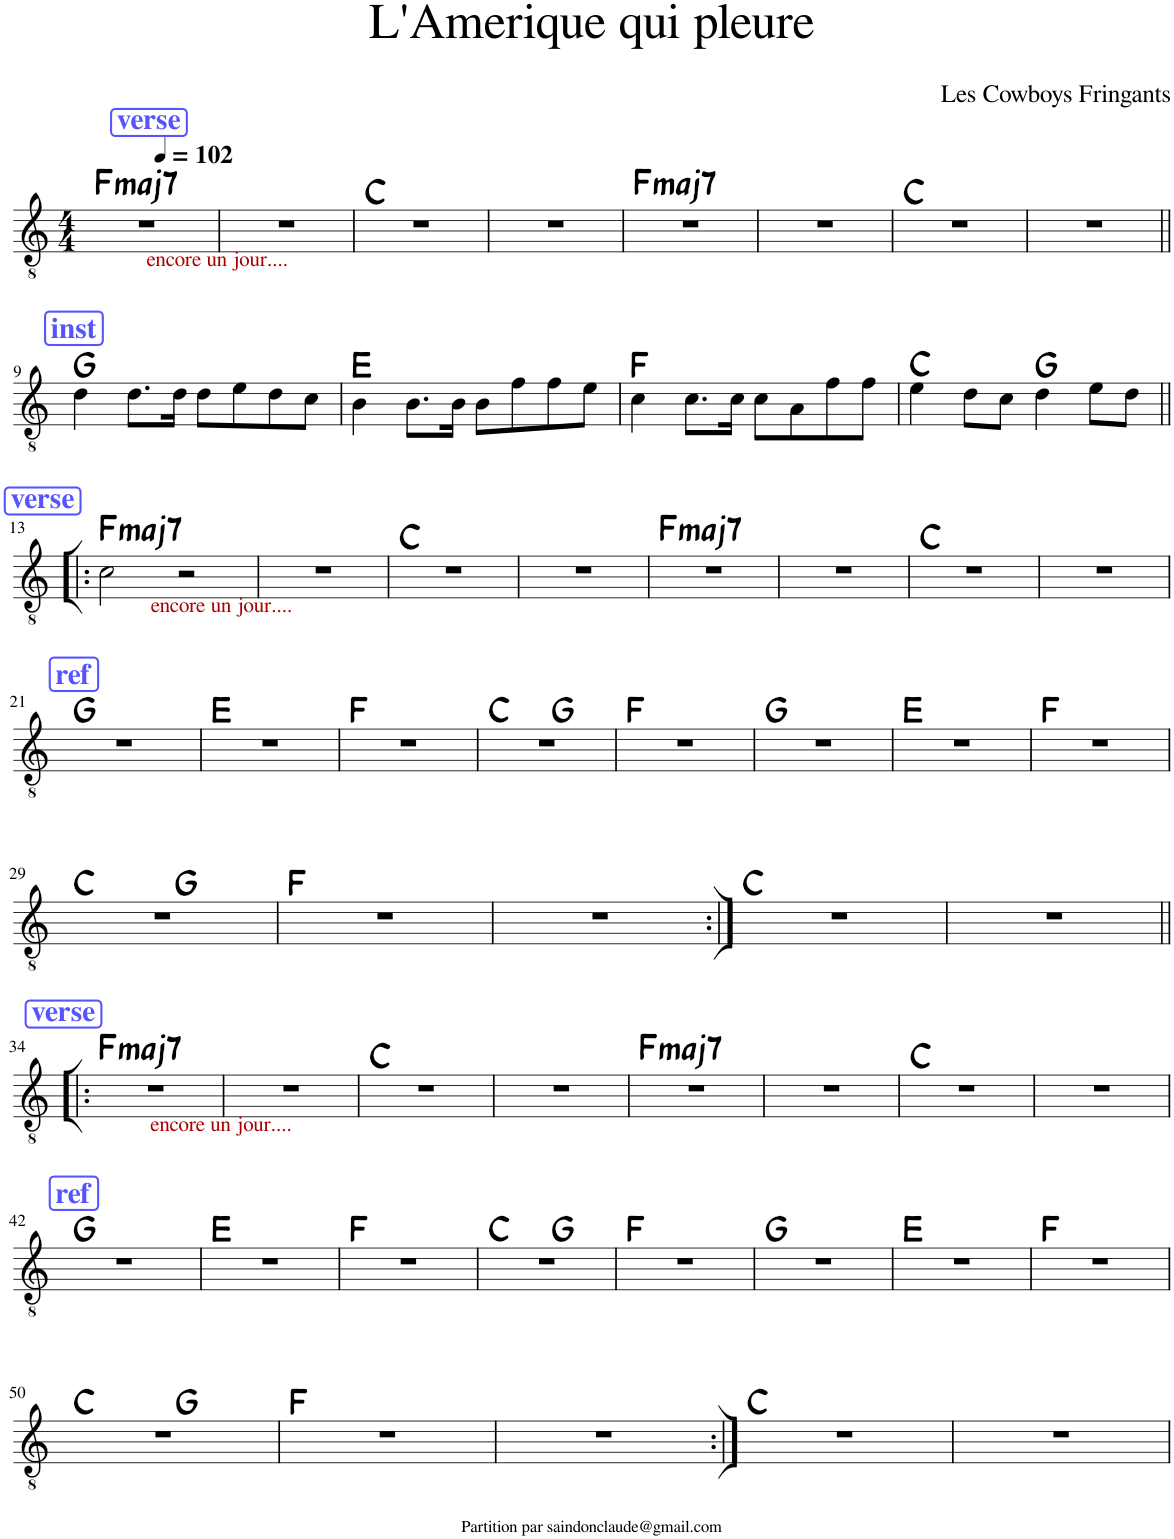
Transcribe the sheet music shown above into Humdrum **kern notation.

**kern	**harte
*part1	*part1
*staff1	*
*I"Classical Guitar	*
*I'Guit.	*
*clefGv2	*
*k[]	*
*M4/4	*
*MM102	*
!!LO:REH:place=s1:a:B:cj:color=#5555FF:fs=14:t=verse
=1	=1
!LO:TX:b:color=#AA0000:t=encore un jour....	!LO:H:kt=maj7
1r	F:maj7
=2	=2
1r	.
=3	=3
1r	C:maj
=4	=4
1r	.
=5	=5
!	!LO:H:kt=maj7
1r	F:maj7
=6	=6
1r	.
=7	=7
1r	C:maj
=8	=8
1r	.
!!LO:LB:g=z
!!LO:REH:place=s1:a:B:cj:color=#5555FF:fs=14:t=inst
=9||	=9||
4d\	G:maj
8.d\L	.
16d\Jk	.
8d\L	.
8e\	.
8d\	.
8c\J	.
=10	=10
4B\	E:maj
8.B\L	.
16B\Jk	.
8B\L	.
8f\	.
8f\	.
8e\J	.
=11	=11
4c\	F:maj
8.c\L	.
16c\Jk	.
8c\L	.
8A\	.
8f\	.
8f\J	.
=12	=12
4e\	C:maj
8d\L	.
8c\J	.
4d\	G:maj
8e\L	.
8d\J	.
!!LO:LB:g=z
!!LO:REH:place=s1:a:B:cj:color=#5555FF:fs=14:t=verse
=13!|:	=13!|:
!LO:TX:b:color=#AA0000:t=encore un jour....	!LO:H:kt=maj7
2c\	F:maj7
2r	.
=14	=14
1r	.
=15	=15
1r	C:maj
=16	=16
1r	.
=17	=17
!	!LO:H:kt=maj7
1r	F:maj7
=18	=18
1r	.
=19	=19
1r	C:maj
=20	=20
1r	.
!!LO:LB:g=z
!!LO:REH:place=s1:a:B:cj:color=#5555FF:fs=14:t=ref
=21	=21
1r	G:maj
=22	=22
1r	E:maj
=23	=23
1r	F:maj
=24	=24
*^	*
1r	2ryy	C:maj
.	2ryy	G:maj
*v	*v	*
=25	=25
1r	F:maj
=26	=26
1r	G:maj
=27	=27
1r	E:maj
=28	=28
1r	F:maj
!!LO:LB:g=z
=29	=29
*^	*
1r	2ryy	C:maj
.	2ryy	G:maj
*v	*v	*
=30	=30
1r	F:maj
=31	=31
1r	.
=32:|!	=32:|!
1r	C:maj
=33	=33
1r	.
!!LO:LB:g=z
!!LO:REH:place=s1:a:B:cj:color=#5555FF:fs=14:t=verse
=34!|:	=34!|:
!LO:TX:b:color=#AA0000:t=encore un jour....	!LO:H:kt=maj7
1r	F:maj7
=35	=35
1r	.
=36	=36
1r	C:maj
=37	=37
1r	.
=38	=38
!	!LO:H:kt=maj7
1r	F:maj7
=39	=39
1r	.
=40	=40
1r	C:maj
=41	=41
1r	.
!!LO:LB:g=z
!!LO:REH:place=s1:a:B:cj:color=#5555FF:fs=14:t=ref
=42	=42
1r	G:maj
=43	=43
1r	E:maj
=44	=44
1r	F:maj
=45	=45
*^	*
1r	2ryy	C:maj
.	2ryy	G:maj
*v	*v	*
=46	=46
1r	F:maj
=47	=47
1r	G:maj
=48	=48
1r	E:maj
=49	=49
1r	F:maj
!!LO:LB:g=z
=50	=50
*^	*
1r	2ryy	C:maj
.	2ryy	G:maj
*v	*v	*
=51	=51
1r	F:maj
=52	=52
1r	.
=53:|!	=53:|!
1r	C:maj
=54	=54
1r	.
=	=
*-	*-
